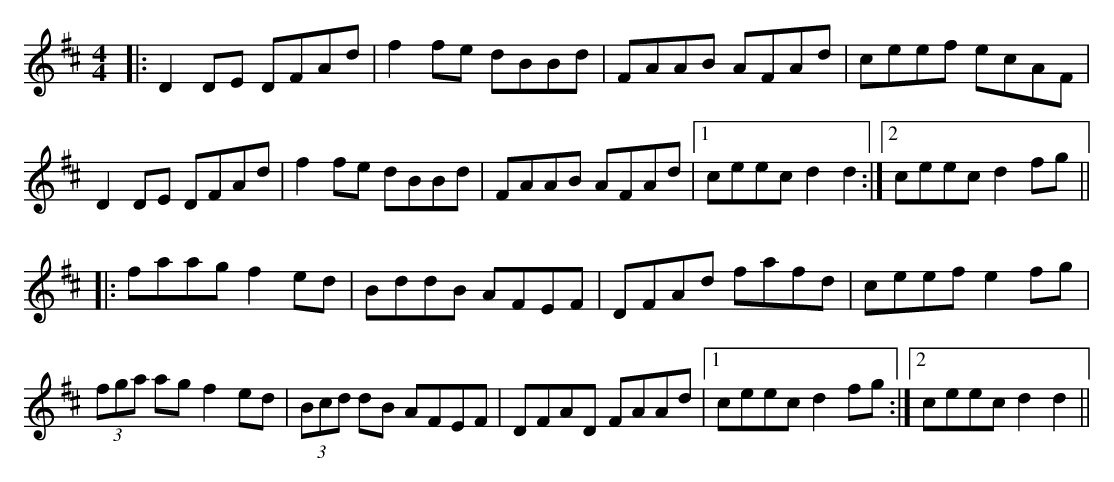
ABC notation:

X:1
M:4/4
K:D
|:D2DE DFAd|f2fe dBBd|FAAB AFAd|ceef ecAF|
D2DE DFAd|f2fe dBBd|FAAB AFAd|1 ceec d2d2:|2 ceec d2fg||
|:faag f2ed|BddB AFEF|DFAd fafd|ceef e2fg|
(3fga ag f2ed|(3Bcd dB AFEF|DFAD FAAd|1 ceec d2fg:|2 ceec d2d2||
